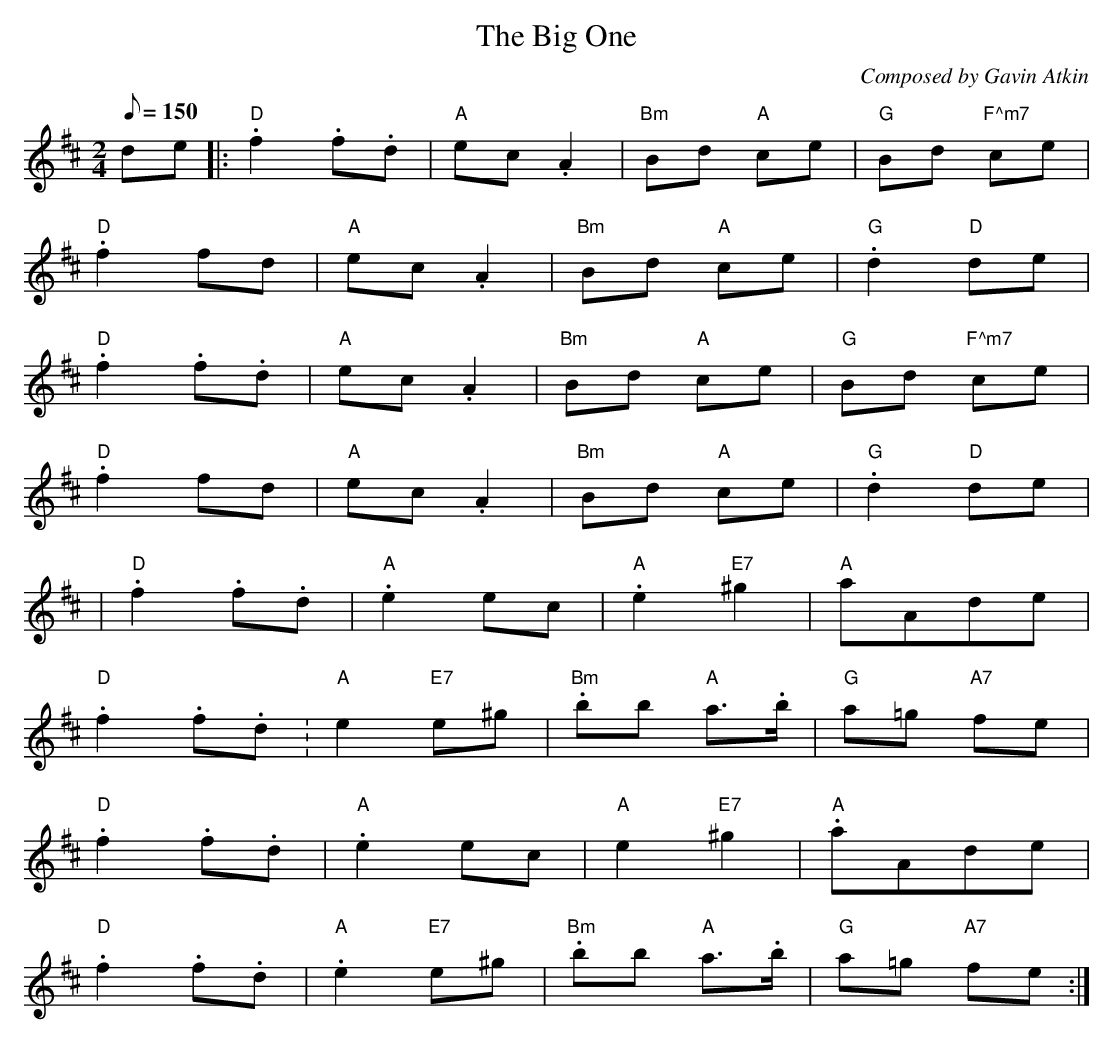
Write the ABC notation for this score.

X:1
T:The Big One
C:Composed by Gavin Atkin
M:2/4
L:1/8
Q:150
K:D
de |: "D" .f2 .f.d | "A" ec .A2 | "Bm" Bd "A" ce | "G" Bd "F^m7" ce |
"D" .f2 fd | "A" ec .A2 | "Bm" Bd "A" ce | "G" .d2 "D" de |
"D" .f2 .f.d | "A" ec .A2 | "Bm" Bd "A" ce | "G" Bd "F^m7" ce |
"D" .f2 fd | "A" ec .A2 | "Bm" Bd "A" ce| "G" .d2 "D" de |
| "D" .f2 .f.d | "A" .e2 ec | "A" .e2 "E7" ^g2 | "A" aAde |
"D" .f2 .f.d .| "A" e2 "E7" e^g | "Bm" .bb "A" a>.b | "G" a=g "A7" fe |
"D" .f2 .f.d | "A" .e2 ec | "A" e2 "E7" ^g2 | "A" .aAde |
"D" .f2 .f.d | "A" .e2 "E7" e^g | "Bm" .bb "A" a>.b | "G" a=g "A7" fe :|
